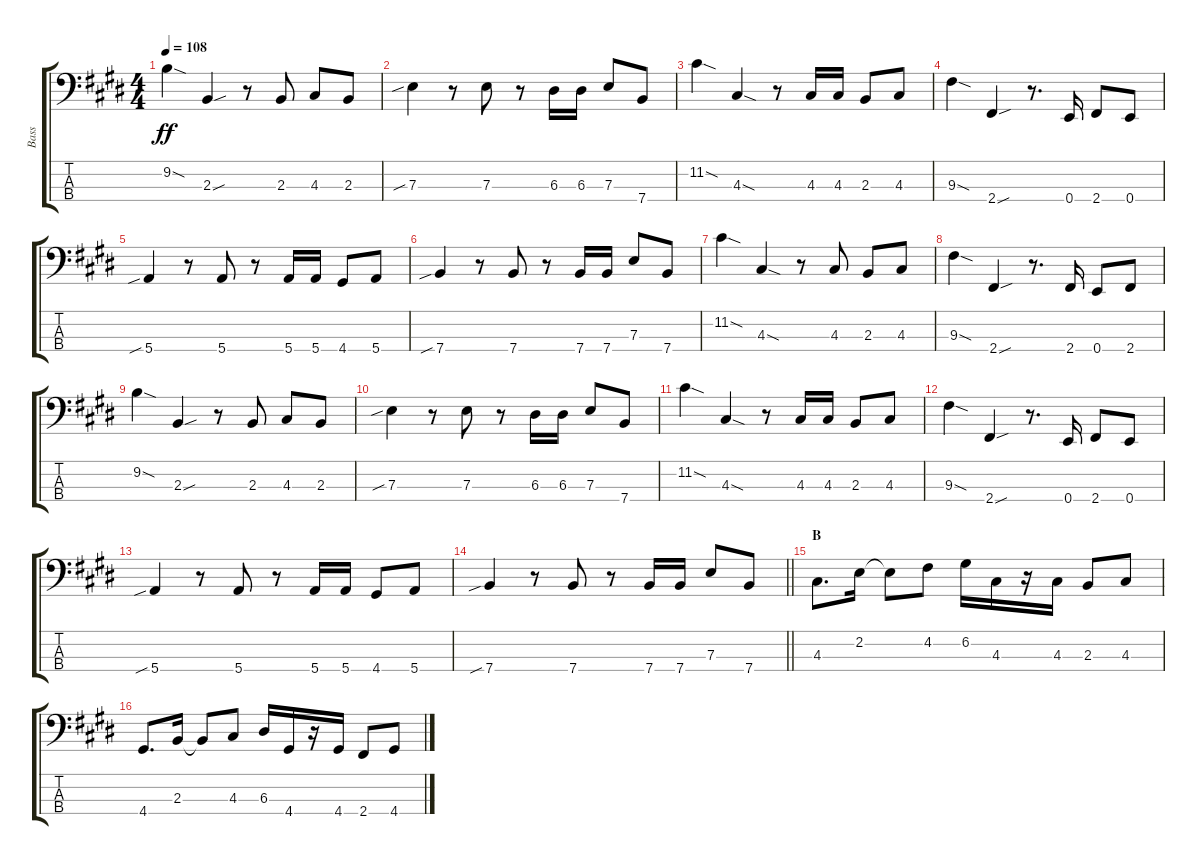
\track ("Bass" "Bass") {instrument electricbasspick}
\staff {score tabs}
\tuning (G2 D2 A1 E1) {hide}
\ts (4 4)
\tempo 108
\clef f4
\ks e
9.2{sod}.4{dy ff} 2.3{sou}.4 r.8 2.3.8 4.3.8 2.3.8 |
7.3{sib}.4 r.8 7.3.8 r.8 6.3.16 6.3.16 7.3.8 7.4.8 |
11.2{sod}.4 4.3{sod}.4 r.8 4.3.16 4.3.16 2.3.8 4.3.8 |
9.3{sod}.4 2.4{sou}.4 r.8{d} 0.4.16 2.4.8 0.4.8 |
5.4{sib}.4 r.8 5.4.8 r.8 5.4.16 5.4.16 4.4.8 5.4.8 |
7.4{sib}.4 r.8 7.4.8 r.8 7.4.16 7.4.16 7.3.8 7.4.8 |
11.2{sod}.4 4.3{sod}.4 r.8 4.3.8 2.3.8 4.3.8 |
9.3{sod}.4 2.4{sou}.4 r.8{d} 2.4.16 0.4.8 2.4.8 |
9.2{sod}.4 2.3{sou}.4 r.8 2.3.8 4.3.8 2.3.8 |
7.3{sib}.4 r.8 7.3.8 r.8 6.3.16 6.3.16 7.3.8 7.4.8 |
11.2{sod}.4 4.3{sod}.4 r.8 4.3.16 4.3.16 2.3.8 4.3.8 |
9.3{sod}.4 2.4{sou}.4 r.8{d} 0.4.16 2.4.8 0.4.8 |
5.4{sib}.4 r.8 5.4.8 r.8 5.4.16 5.4.16 4.4.8 5.4.8 |
\barLineRight lightlight
7.4{sib}.4 r.8 7.4.8 r.8 7.4.16 7.4.16 7.3.8 7.4.8 |
\section ("" "B")
4.3.8{d} 2.2.16 2.2{t}.8 4.2.8 6.2.16 4.3.16 r.16 4.3.16 2.3.8 4.3.8 |
4.4.8{d} 2.3.16 2.3{t}.8 4.3.8 6.3.16 4.4.16 r.16 4.4.16 2.4.8 4.4.8
